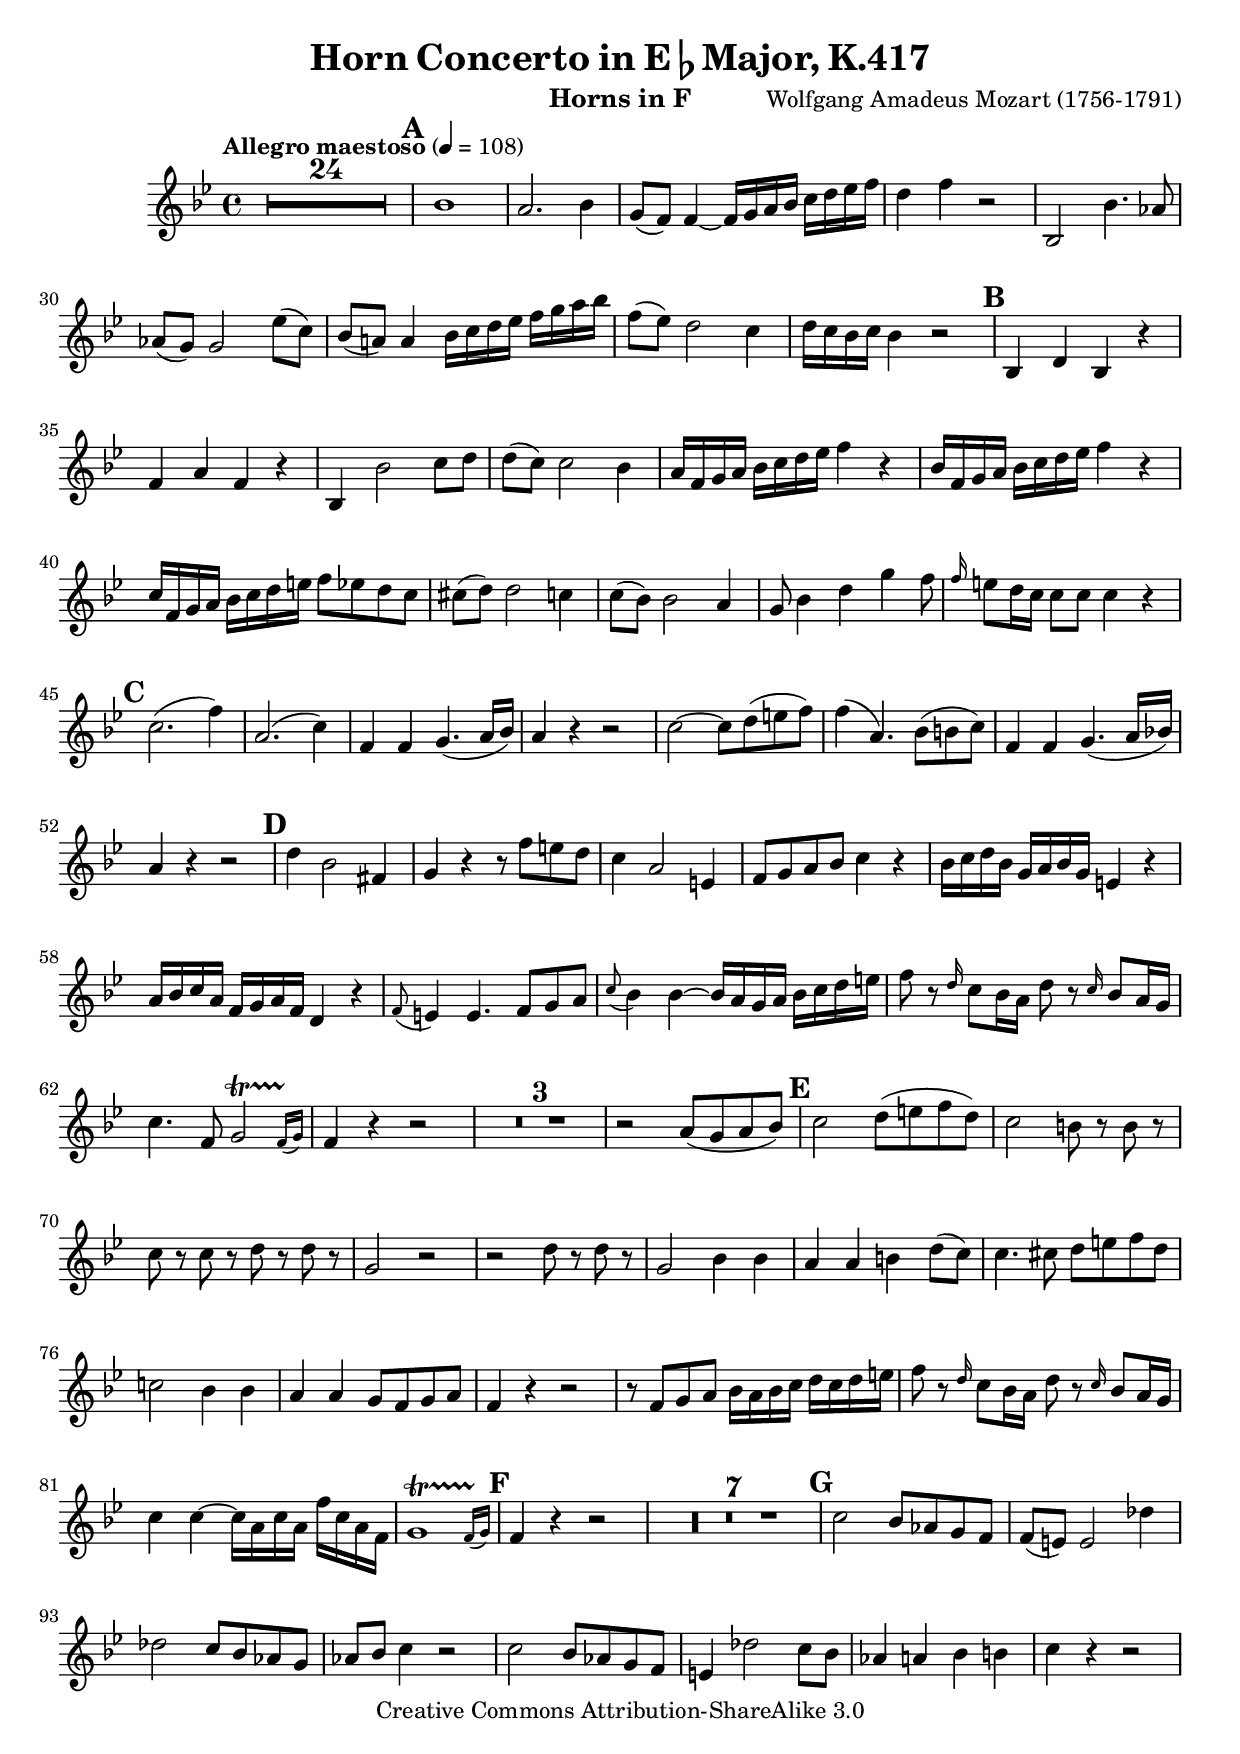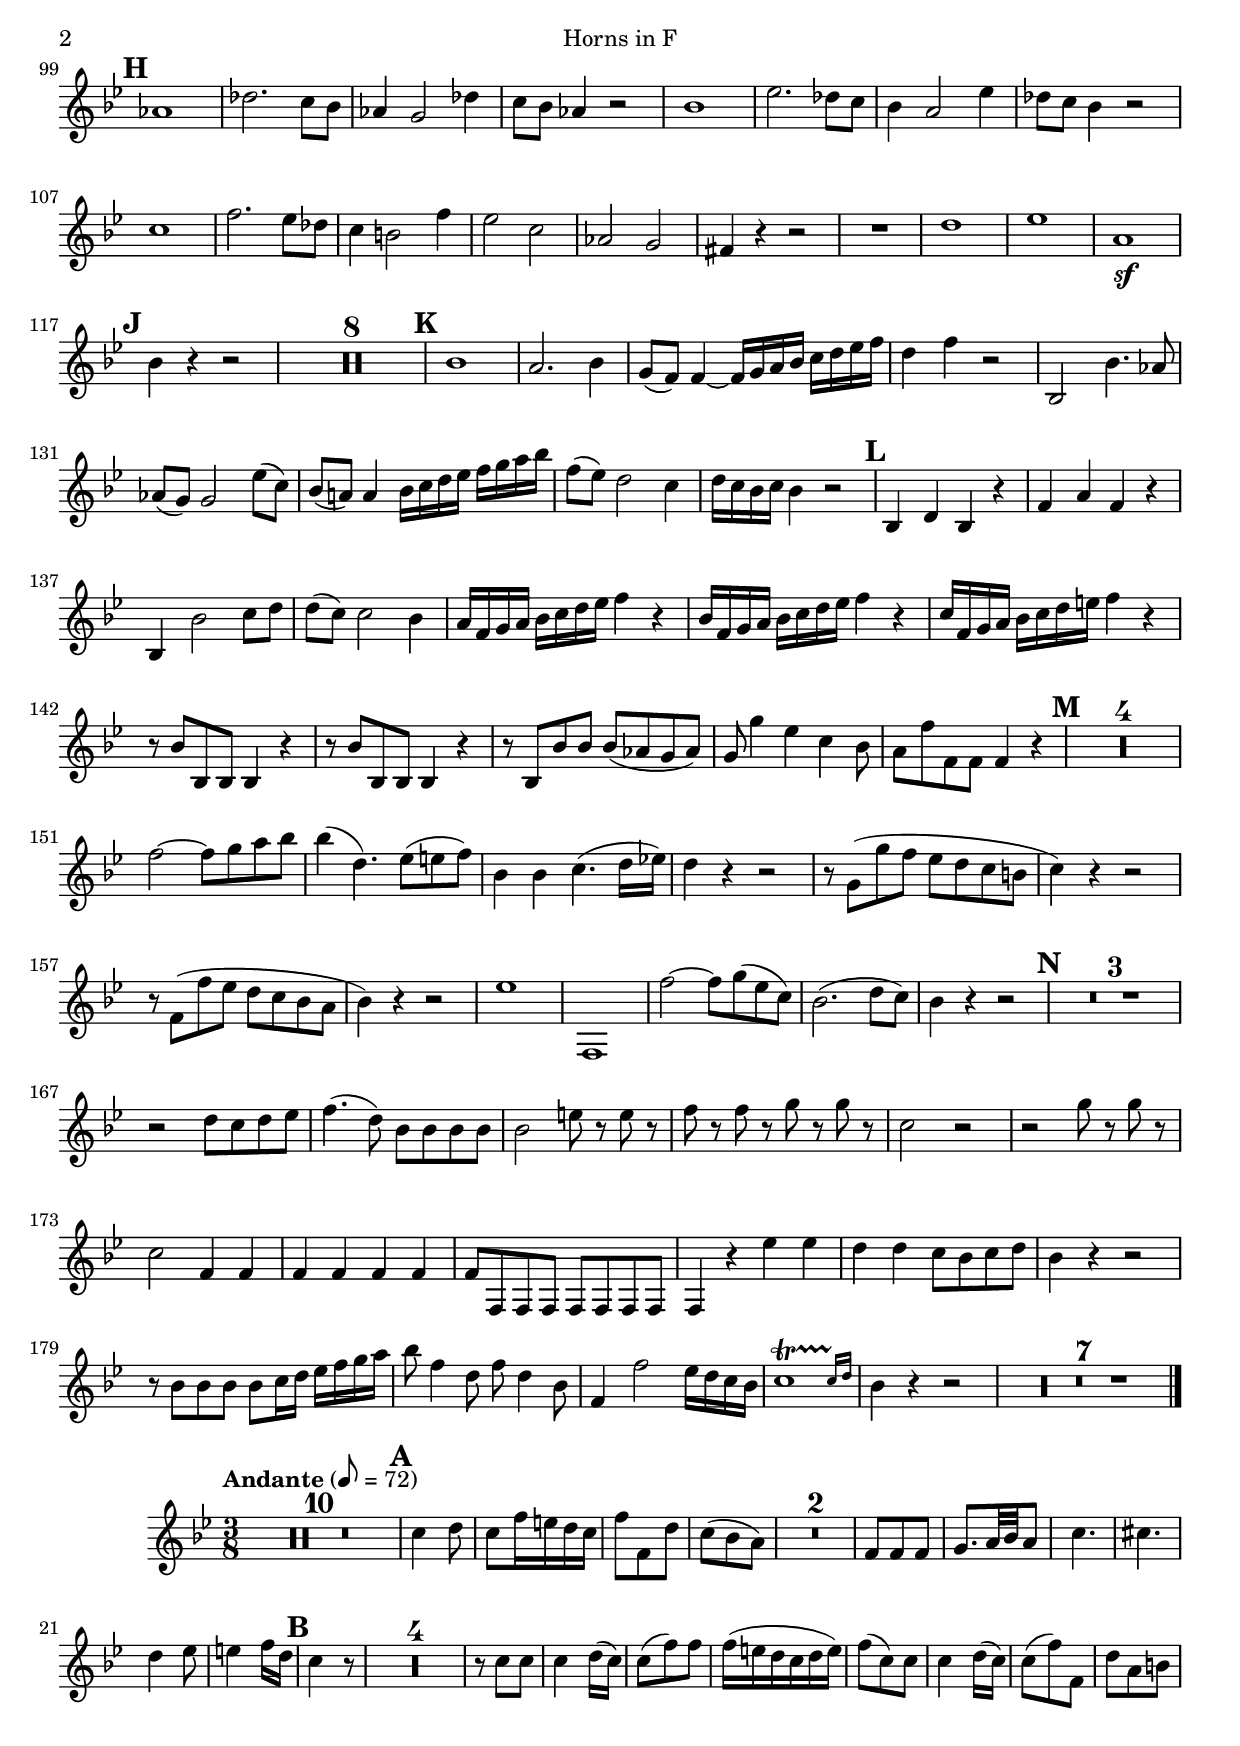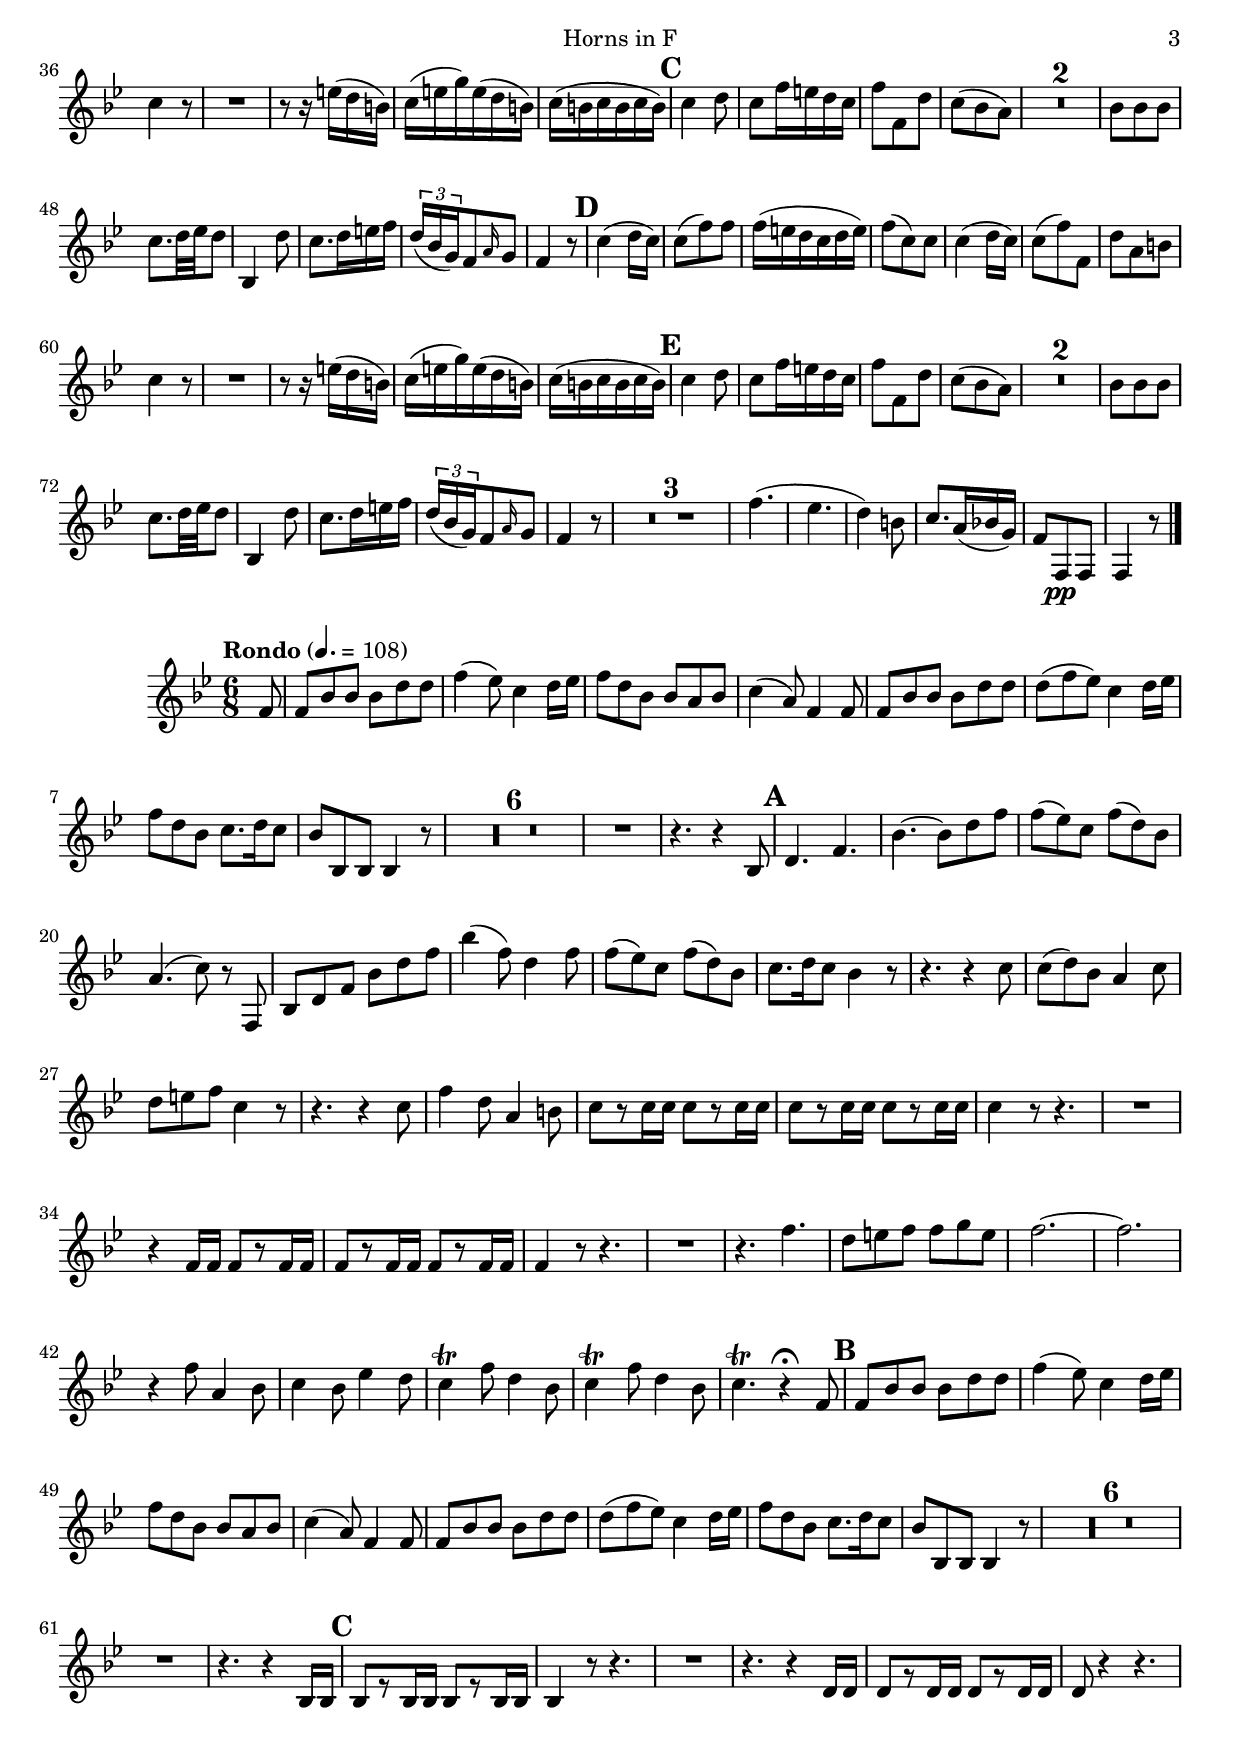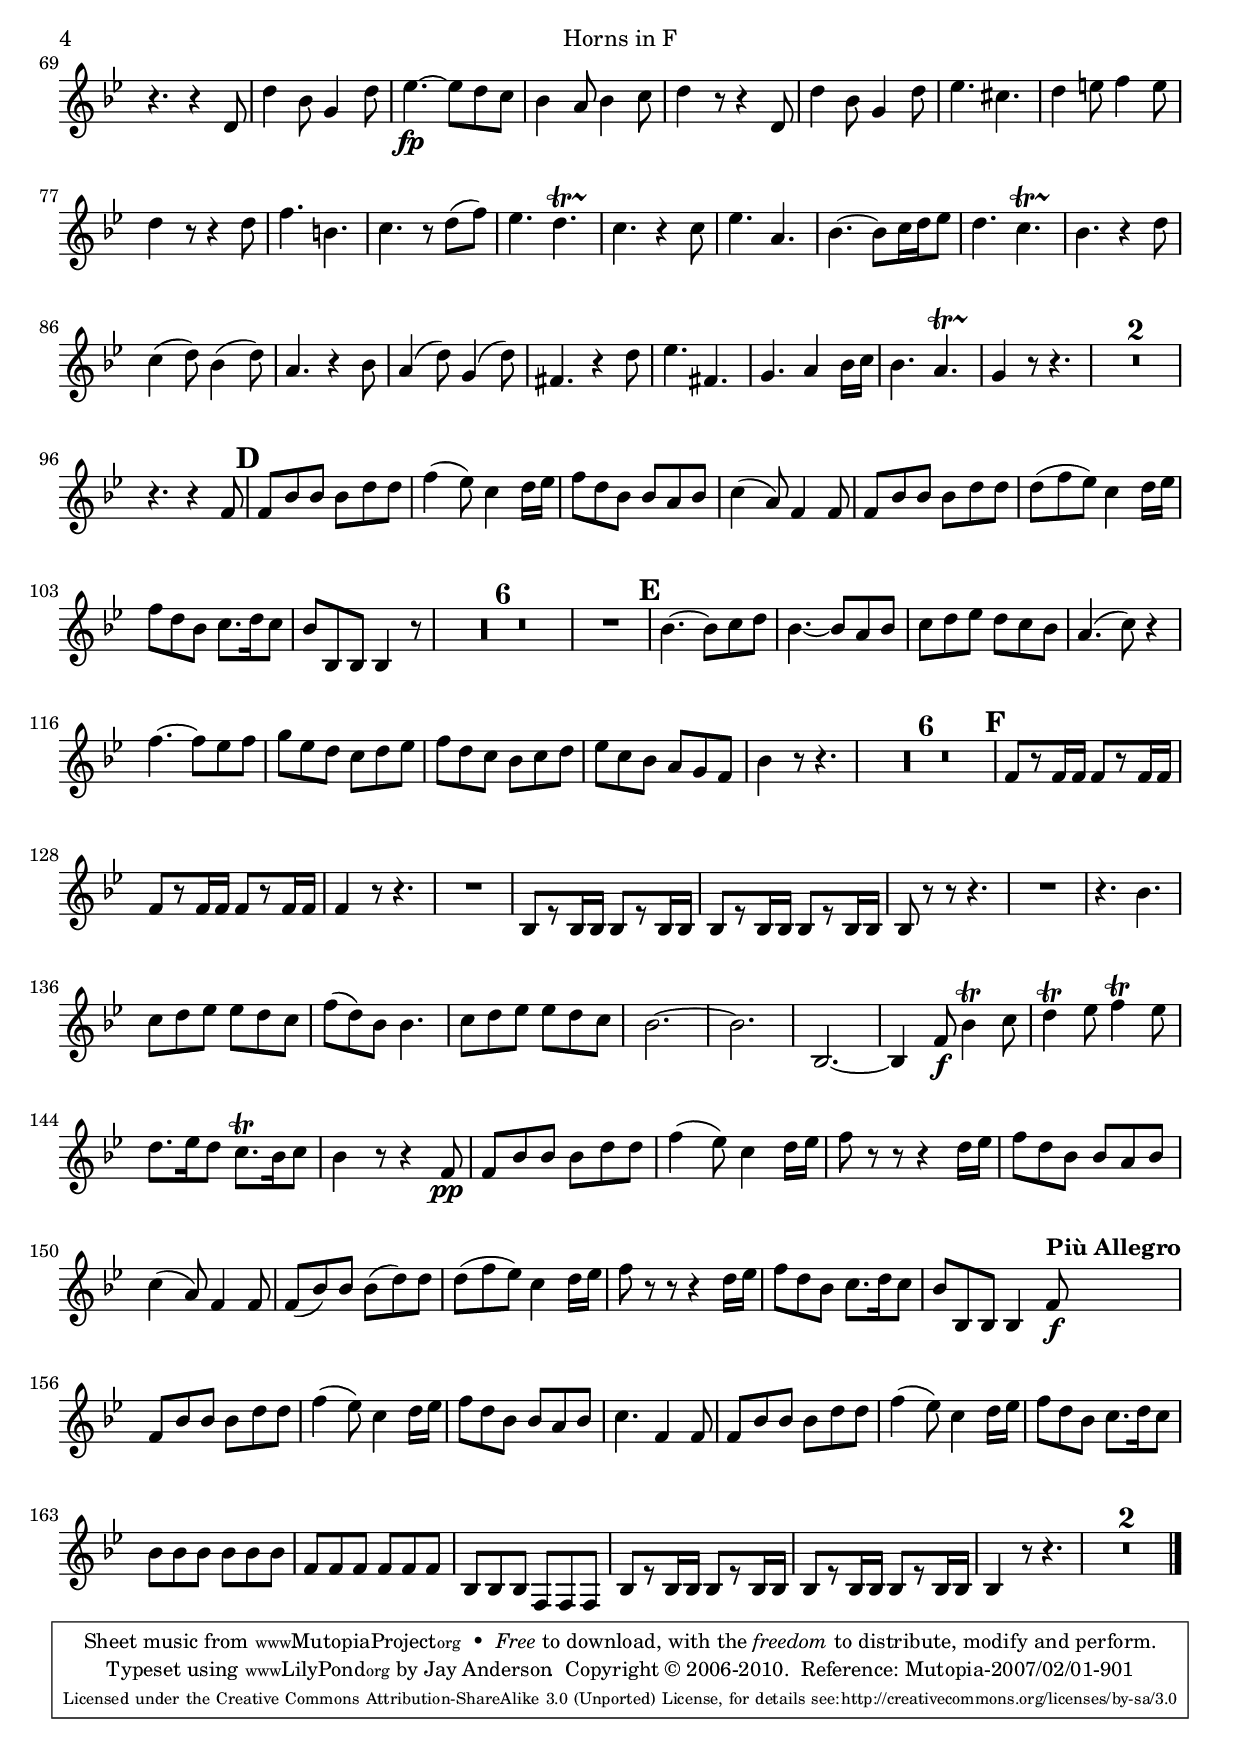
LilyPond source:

\version "2.13.10"

\include "defs.lyi"
\version "2.13.10"

hornMvtI = \relative c''
{
  \key c \major
  \transposition ees
  R1*24 |

  c1 |
  b2. c4 |
  a8( g) g4~ g16 a b c d e f g |
  e4 g r2 |
  c,,2 c'4. bes8 |
  bes( a) a2 f'8( d) |
  c( b) b4 c16 d e f g a b c |
  g8( f) e2 d4 |
  e16 d c d c4 r2 |

  c,4 e c r |
  g' b g r |
  c, c'2 d8 e |
  e( d) d2 c4 |
  b16 g a b c d e f g4 r |
  c,16 g a b c d e f g4 r |
  d16 g, a b c d e fis g8 f e d |
  dis( e) e2 d4 |
  d8( c) c2 b4 |
  a8 c4 e a g8 |
  \grace g16 fis8 e16 d d8 d d4 r |

  d2.( g4) |
  b,2.( d4) |
  g, g a4.( b16 c) |
  b4 r r2 |
  d2~ d8 e( fis g) |
  g4( b,4.) c8( cis d) |
  g,4 g a4.( b16 c) |
  b4 r r2 |

  e4 c2 gis4 |
  a r r8 g' fis e |
  d4 b2 fis4 |
  g8 a b c d4 r |
  c16 d e c a b c a fis4 r |
  b16 c d b g a b g e4 r |
  \appoggiatura g8 fis4 fis4. g8 a b |
  \appoggiatura d8 c4 c4~ c16 b a b c d e fis |
  g8 r \grace e16 d8 c16 b e8 r \grace d16 c8 b16 a |
  d4. g,8 \afterGrace a2 \startTrillSpan {g16[( a]) \stopTrillSpan} |
  g4 r r2 |
  R1*3 |
  r2 b8( a b c) |

  d2 e8( fis g e) |
  d2 cis8 r cis r |
  d r d r e r e r |
  a,2 r |
  r e'8 r e r |
  a,2 c4 c |
  b b cis e8( d) |
  d4. dis8 e fis g e |
  d2 c4 c |
  b b a8 g a b |
  g4 r r2 |
  r8 g a b c16 b c d e d e fis |
  g8 r \grace e16 d8 c16 b e8 r \grace d16 c8 b16 a |
  d4 d~ d16 b d b g' d b g |
  \afterGrace a1 \startTrillSpan {g16[( a]) \stopTrillSpan} |

  g4 r r2 |
  R1*7 |

  d'2 c8 bes a g |
  g( fis) fis2 ees'4 |
  ees2 d8 c bes a |
  bes c d4 r2 |
  d2 c8 bes a g |
  fis4 ees'2 d8 c |
  bes4 b c cis |
  d r r2 |

  bes1 |
  ees2. d8 c |
  bes4 a2 ees'4 |
  d8 c bes4 r2 |
  c1 |
  f2. ees8 d |
  c4 b2 f'4 |
  ees8 d c4 r2 |
  d1 |
  g2. f8 ees |
  d4 cis2 g'4 |
  f2 d |
  bes a |
  gis4 r r2 |
  R1 |
  e'1 |
  f |
  b,\sf |

  c4 r r2 |
  R1*8 |

  c1 |
  b2. c4 |
  a8( g) g4~ g16 a b c d e f g |
  e4 g r2 |
  c,,2 c'4. bes8 |
  bes( a) a2 f'8( d) |
  c( b) b4 c16 d e f g a b c |
  g8( f) e2 d4 |
  e16 d c d c4 r2 |

  c,4 e c r |
  g' b g r |
  c, c'2 d8 e |
  e( d) d2 c4 |
  b16 g a b c d e f g4 r |
  c,16 g a b c d e f g4 r |
  d16 g, a b c d e fis g4 r |
  r8 c, c, c c4 r |
  r8 c' c, c c4 r |
  r8 c c' c c( bes a bes) |
  a a'4 f d c8 |
  b g' g, g g4 r |

  R1*4 |
  g'2~ g8 a b c |
  c4( e,4.) f8( fis g) |
  c,4 c d4.( e16 f) |
  e4 r r2 |
  r8 a,( a' g f e d cis |
  d4) r r2 |
  r8 g,8( g' f e d c b |
  c4) r r2 |
  f1 |
  g,, |
  g''2~ g8 a( f d) |
  c2.( e8 d) |
  c4 r r2 |

  R1*3 |
  r2 e8 d e f |
  g4.( e8) c c c c |
  c2 fis8 r fis r |
  g r g r a r a r |
  d,2 r |
  r a'8 r a r |
  d,2 g,4 g |
  g g g g |
  g8 g, g g g g g g |
  g4 r f'' f |
  e e d8 c d e |
  c4 r r2 |
  r8 c c c c d16 e f g a b |
  c8 g4 e8 g e4 c8 |
  g4 g'2 f16 e d c |
  \afterGrace d1 \startTrillSpan {d16[ e] \stopTrillSpan} |
  c4 r r2 |
  R1*7 |
}


\version "2.13.10"

hornMvtII = \relative c''
{
  \key c \major
  \transposition ees
  R4.*10 |

  d4 e8 |
  d g16 fis e d |
  g8 g, e' |
  d( c b) |
  R4.*2 |
  g8 g g |
  a8. b32 c b8 |
  d4. |
  dis |
  e4 f8 |
  fis4 g16 e |

  d4 r8 |
  R4.*4 |
  r8 d d |
  d4 e16( d) |
  d8( g) g |
  g16( fis e d e fis) |
  g8( d) d |
  d4 e16( d) |
  d8( g) g, |
  e' b cis |
  d4 r8 |
  R4. |
  r8 r16 fis( e cis) |
  d( fis a) fis( e cis) |
  d( cis d cis d cis) |

  d4 e8 |
  d8 g16 fis e d |
  g8 g, e' |
  d( c b) |
  R4.*2 |
  c8 c c |
  d8. e32 f e8 |
  c,4 e'8 |
  %TODO: I don't like this tweak. Find a better way.
  d8.
    \set stemLeftBeamCount = #1
    \set stemRightBeamCount = #2
    e16
    \set stemLeftBeamCount = #2
    fis g |
  \times 2/3 {e( c a)} g8 \grace b16 a8 |
  g4 r8 |

  d'4( e16 d) |
  d8( g) g |
  g16( fis e d e fis) |
  g8( d) d |
  d4( e16 d) |
  d8( g) g, |
  e' b cis |
  d4 r8 |
  R4. |
  r8 r16 fis( e cis) |
  d( fis a) fis( e cis) |
  d( cis d cis d cis) |

  d4 e8 |
  d8 g16 fis e d |
  g8 g, e' |
  d( c b) |
  R4.*2 |
  c8 c c |
  d8. e32 f e8 |
  c,4 e'8 |
  %TODO: I don't like this tweak. Find a better way.
  d8.
    \set stemLeftBeamCount = #1
    \set stemRightBeamCount = #2
    e16
    \set stemLeftBeamCount = #2
    fis g |
  \times 2/3 {e( c a)} g8 \grace b16 a8 |
  g4 r8 |
  R4.*3 |
  g'4.( |
  f |
  e4) cis8 |
  d8.
    \set stemLeftBeamCount = #1
    \set stemRightBeamCount = #2
    b16(
    \set stemLeftBeamCount = #2
    c a) |
  g8 g,\pp g |
  g4 r8 | \bar "|."
}


\version "2.13.10"

theme = \relative c''
{
  g8 |
  g c c c e e |
  g4( f8) d4 e16 f |
  g8 e c c b c |
  d4( b8) g4 g8 |
  g c c c e e |
  e( g f) d4 e16 f |
  g8 e c d8. e16 d8 |
  c8 c, c c4 r8 |
}

hornMvtIII = \relative c'
{
  \transposition ees
  \key c \major
  \time 6/8

  \partial 8
  \theme
  R2.*6 |

  R2.
  r4. r4 c8 |
  e4. g |
  c~ c8 e g |
  g( f) d g( e) c |
  b4.( d8) r g,, |
  c e g c e g |
  c4( g8) e4 g8 |
  g( f) d g( e) c |
  d8. e16 d8 c4 r8 |
  r4. r4 d8 |

  d( e) c b4 d8 |
  e fis g d4 r8 |
  r4. r4 d8 |
  g4 e8 b4 cis8 |
  \repeat unfold 4 {d8[ r d16 d]} |
  d4 r8 r4. |
  R2. |
  r4 g,16 g \repeat unfold 3 {g8[ r g16 g]} |
  g4 r8 r4. |
  R2. |
  r4. g' |
  e8 fis g g a fis |
  g2.~ |
  g |
  r4 g8 b,4 c8 |
  d4 c8 f4 e8 |
  d4 \trill g8 e4 c8 |
  d4 \trill g8 e4 c8 |
  d4. \trill r4 \fermata

  \theme
  R2.*6 |

  R2. |
  r4. r4 c,16 c |
  \repeat unfold 2 {c8[ r c16 c]} |
  c4 r8 r4. |
  R2. |
  r4. r4 e16 e |
  \repeat unfold 2 {e8[ r e16 e]} |
  e8 r4 r4. |
  r4. r4 e8 |

  e'4 c8 a4 e'8 |
  f4.~\fp f8 e d |
  c4 b8 c4 d8 |
  e4 r8 r4 e,8 |
  e'4 c8 a4 e'8 |
  f4. dis |
  e4 fis8 g4 fis8 |
  e4 r8 r4 e8 |
  g4. cis, |
  d r8 e( g) |
  f4. \afterGrace e \startTrillSpan {s16 \stopTrillSpan} |
  d4. r4 d8 |
  f4. b, |
  c~ c8 d16 e f8 |
  e4. \afterGrace d \startTrillSpan {s16 \stopTrillSpan} |
  c4. r4 e8 |
  d4( e8) c4( e8) |
  b4. r4 c8 |
  b4( e8) a,4( e'8) |
  gis,4. r4 e'8 |
  f4. gis, |
  a b4 c16 d |
  c4. \afterGrace b \startTrillSpan {s16 \stopTrillSpan} |
  a4 r8 r4. |
  R2.*2 |
  r4. r4 \theme
  R2.*6

  R2. |
  c4.~ c8 d e |
  c4.~ c8 b c |
  d e f e d c |
  b4.( d8) r4 |
  g4.~ g8 f g |
  a f e d e f |
  g e d c d e |
  f d c b a g |
  c4 r8 r4. |
  R2.*6 |

  \repeat unfold 4 {g8[ r g16 g]} |
  g4 r8 r4. |
  R2. |
  c,8[ r c16 c] \repeat unfold 3 {c8[ r c16 c]} |
  c8 r8 r r4. |
  R2. |
  r4. c'4. |
  d8 e f f e d |
  g( e) c c4. |
  d8 e f f e d |
  c2.~ |
  c |
  c,~ |
  c4 g'8\f c4\trill d8 |
  e4\trill f8 g4\trill f8 |
  e8. f16 e8 d8.\trill c16 d8 |
  c4 r8 r4 g8\pp |
  g c c c e e |
  g4( f8) d4 e16 f |
  g8 r8 r r4 e16 f |
  g8 e c c b c |
  d4( b8) g4 g8 |
  g( c) c c( e) e |
  e( g f) d4 e16 f |
  g8 r8 r r4 e16 f |
  g8 e c d8. e16 d8 |
  c c, c c4 g'8\f |
  g c c c e e |
  g4( f8) d4 e16 f |
  g8 e c c b c |
  d4. g,4 g8 |
  g c c c e e |
  g4( f8) d4 e16 f |
  g8 e c d8. e16 d8 |
  c8 c c c c c |
  g g g g g g |
  c, c c g g g |
  \repeat unfold 4 {c8[ r c16 c]} |
  c4 r8 r4. |
  R2.*2 |
}



instrument = "Horns in F"

\book
{
  \include "Header.lyi"
  \score
  {
    \new Staff
    {
      << \transpose f ees \hornMvtI \outlineMvtI >>
    }
  }
  \score
  {
    \new Staff
    {
      << \transpose f ees \hornMvtII \outlineMvtII >>
    }
  }
  \score
  {
    \new Staff
    {
      << \transpose f ees \hornMvtIII \outlineMvtIII >>
    }
  }
}

